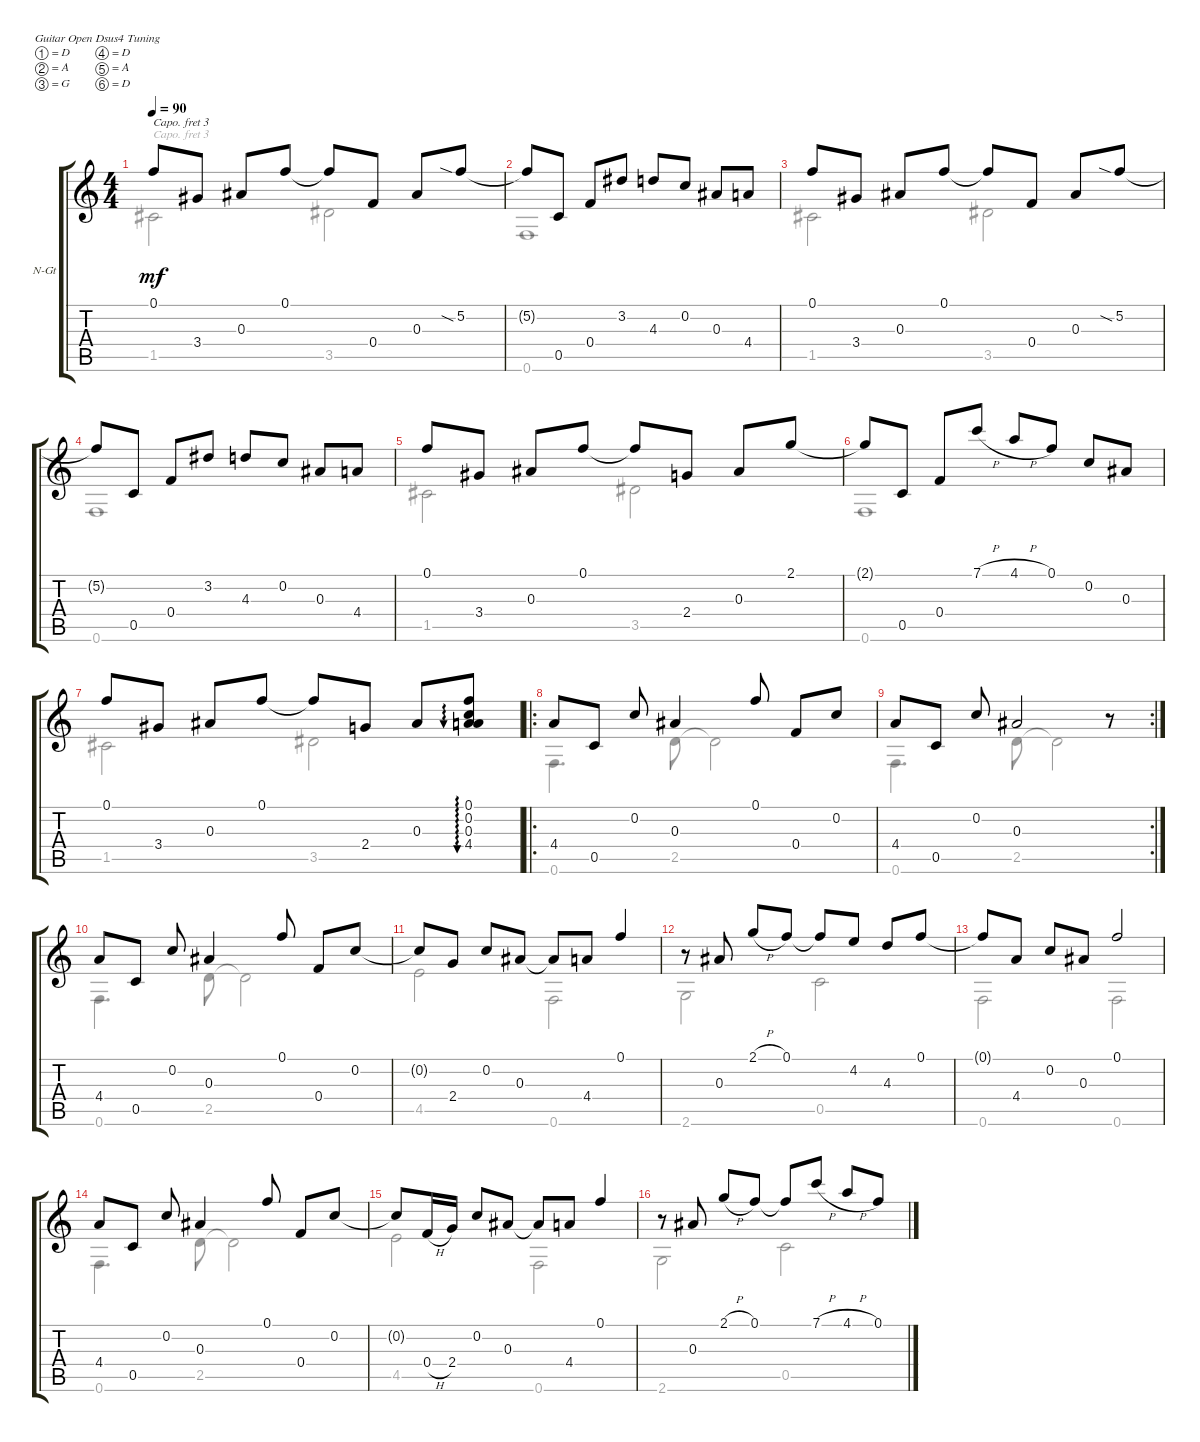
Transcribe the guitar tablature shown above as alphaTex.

\defaultSystemsLayout 4
\bracketExtendMode groupsimilarinstruments
\firstSystemTrackNameOrientation horizontal
\otherSystemsTrackNameOrientation horizontal
\track ("Nylon Guitar" "N-Gt") {instrument acousticguitarnylon}
\staff {score tabs}
\capo 3
\tuning (D4 A3 G3 D3 A2 D2)
\voice
\ts (4 4)
\tempo 90
\clef g2
\ks c
0.1.8{dy mf} 3.4.8 0.3.8 0.1.8 0.1{t}.8 0.4.8 0.3.8 5.2{sia}.8 |
5.2{t}.8 0.5.8 0.4.8 3.2.8 4.3.8 0.2.8 0.3.8 4.4.8 |
0.1.8 3.4.8 0.3.8 0.1.8 0.1{t}.8 0.4.8 0.3.8 5.2{sia}.8 |
5.2{t}.8 0.5.8 0.4.8 3.2.8 4.3.8 0.2.8 0.3.8 4.4.8 |
0.1.8 3.4.8 0.3.8 0.1.8 0.1{t}.8 2.4.8 0.3.8 2.1.8 |
2.1{t}.8 0.5.8 0.4.8 7.1{h}.8 4.1{h}.8 0.1.8 0.2.8 0.3.8 |
0.1.8 3.4.8 0.3.8 0.1.8 0.1{t}.8 2.4.8 0.3.8 (0.1 0.2 0.3 4.4).8{au 0} |
\ro
4.4.8 0.5.8 0.2.8 0.3.4 0.1.8 0.4.8 0.2.8 |
\rc 2
4.4.8 0.5.8 0.2.8 0.3.2 r.8 |
4.4.8 0.5.8 0.2.8 0.3.4 0.1.8 0.4.8 0.2.8 |
0.2{t}.8 2.4.8 0.2.8 0.3.8 0.3{t}.8 4.4.8 0.1.4 |
r.8 0.3.8 2.1{h}.8 0.1.8 0.1{t}.8 4.2.8 4.3.8 0.1.8 |
0.1{t}.8 4.4.8 0.2.8 0.3.8 0.1.2 |
4.4.8 0.5.8 0.2.8 0.3.4 0.1.8 0.4.8 0.2.8 |
0.2{t}.8 0.4{h}.16 2.4.16 0.2.8 0.3.8 0.3{t}.8 4.4.8 0.1.4 |
r.8 0.3.8 2.1{h}.8 0.1.8 0.1{t}.8 7.1{h}.8 4.1{h}.8 0.1.8
\voice
\clef g2
\ottava regular
\simile none
\ks c
1.5.2{dy mf} 3.5.2 |
0.6.1 |
1.5.2 3.5.2 |
0.6.1 |
1.5.2 3.5.2 |
0.6.1 |
1.5.2 3.5.2 |
0.6.4{d} 2.5.8 2.5{t}.2 |
0.6.4{d} 2.5.8 2.5{t}.2 |
0.6.4{d} 2.5.8 2.5{t}.2 |
4.5.2 0.6.2 |
2.6.2 0.5.2 |
0.6.2 0.6.2 |
0.6.4{d} 2.5.8 2.5{t}.2 |
4.5.2 0.6.2 |
2.6.2 0.5.2
